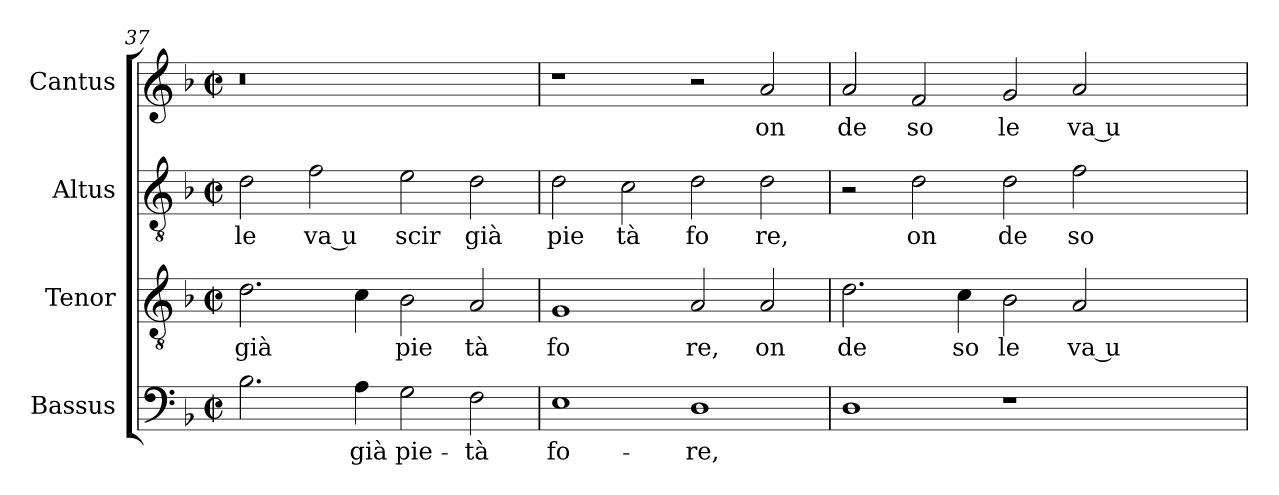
**kern	**text	**kern	**text	**kern	**text	**kern	**text
*part4	*part4	*part3	*part3	*part2	*part2	*part1	*part1
*staff4	*staff4	*staff3	*staff3	*staff2	*staff2	*staff1	*staff1
*I"Bassus	*	*I"Tenor	*	*I"Altus	*	*I"Cantus	*
*clefF4	*	*clefGv2	*	*clefGv2	*	*clefG2	*
*k[b-]	*	*k[b-]	*	*k[b-]	*	*k[b-]	*
*F:	*	*F:	*	*F:	*	*F:	*
*M2/2	*	*M2/2	*	*M2/2	*	*M2/2	*
*met(c|)	*	*met(c|)	*	*met(c|)	*	*met(c|)	*
=37	=37	=37	=37	=37	=37	=37	=37
!	!	!	!LO:LY:b	!	!LO:LY:b:cj	!	!
2.B-\	.	2.d\	già	2d\	le	0r	.
!	!	!	!	!	!LO:LY:b:rj	!	!
.	.	.	.	2f\	va u	.	.
!	!LO:LY:b:cj	!	!	!	!	!	!
4A\	già	4c\	.	.	.	.	.
!	!LO:LY:b:cj	!	!LO:LY:b:cj	!	!LO:LY:b:cj	!	!
2G\	pie-	2B-\	pie	2e\	scir	.	.
!	!LO:LY:b:cj	!	!LO:LY:b:cj	!	!LO:LY:b:cj	!	!
2F\	-tà	2A/	tà	2d\	già	.	.
=38	=38	=38	=38	=38	=38	=38	=38
!	!LO:LY:b:cj	!	!LO:LY:b:cj	!	!LO:LY:b:cj	!	!
1E	fo-	1G	fo	2d\	pie	1r	.
!	!	!	!	!	!LO:LY:b:cj	!	!
.	.	.	.	2c\	tà	.	.
!	!LO:LY:b:cj	!	!LO:LY:b:cj	!	!LO:LY:b:cj	!	!
1D	-re,	2A/	re,	2d\	fo	2r	.
!	!	!	!LO:LY:b:cj	!	!LO:LY:b:cj	!	!LO:LY:b:cj
.	.	2A/	on	2d\	re,	2a/	on
=39	=39	=39	=39	=39	=39	=39	=39
!	!	!	!LO:LY:b:cj	!	!	!	!LO:LY:b:cj
1D)	.	2.d\	de	2r	.	2a/	de
!	!	!	!	!	!LO:LY:b:cj	!	!LO:LY:b:cj
.	.	.	.	2d\	on	2f/	so
!	!	!	!LO:LY:b:cj	!	!	!	!
.	.	4c\	so	.	.	.	.
!LO:N:vis=1	!	!	!LO:LY:b:cj	!	!LO:LY:b:cj	!	!LO:LY:b:cj
0r	.	2B-\	le	2d\	de	2g/	le
!	!	!	!LO:LY:b:rj	!	!LO:LY:b:cj	!	!LO:LY:b:rj
.	.	2A/	va u	(>2f\	so	2a/	va u
.	.	1ryy	.	1ryy	.	1ryy	.
=	=	=	=	=	=	=	=
*-	*-	*-	*-	*-	*-	*-	*-
